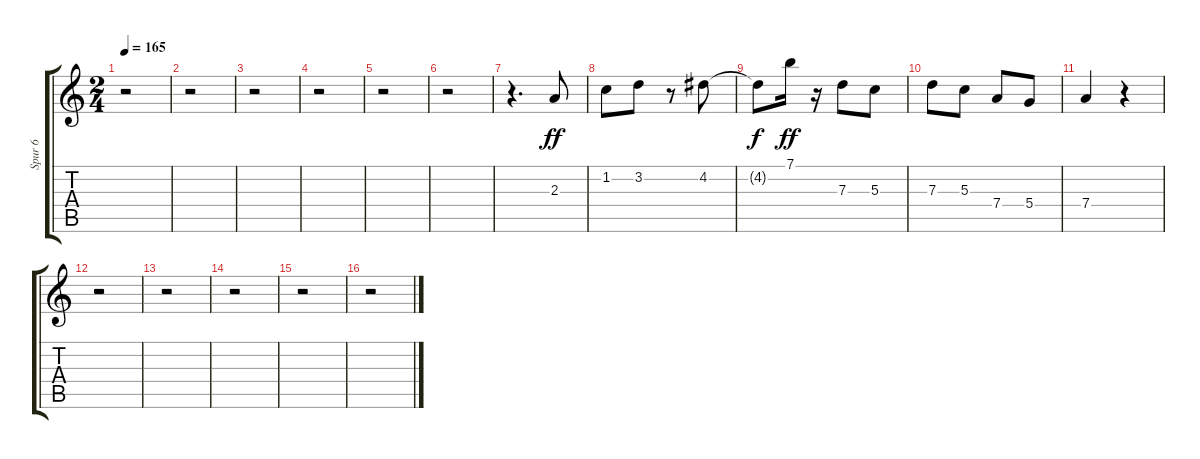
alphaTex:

\track ("Spur 6" "Spur 6") {instrument distortionguitar}
\staff {score tabs}
\tuning (E4 B3 G3 D3 A2 E2) {hide}
\ts (2 4)
\tempo 165
\clef g2
\ks c
r.2{dy ff} |
r.2 |
r.2 |
r.2 |
r.2 |
r.2 |
r.4{d} 2.3.8 |
1.2.8 3.2.8 r.8 4.2.8 |
4.2{t}.8{dy f} 7.1.16{dy ff} r.16 7.3.8 5.3.8 |
7.3.8 5.3.8 7.4.8 5.4.8 |
7.4.4 r.4 |
r.2 |
r.2 |
r.2 |
r.2 |
r.2
